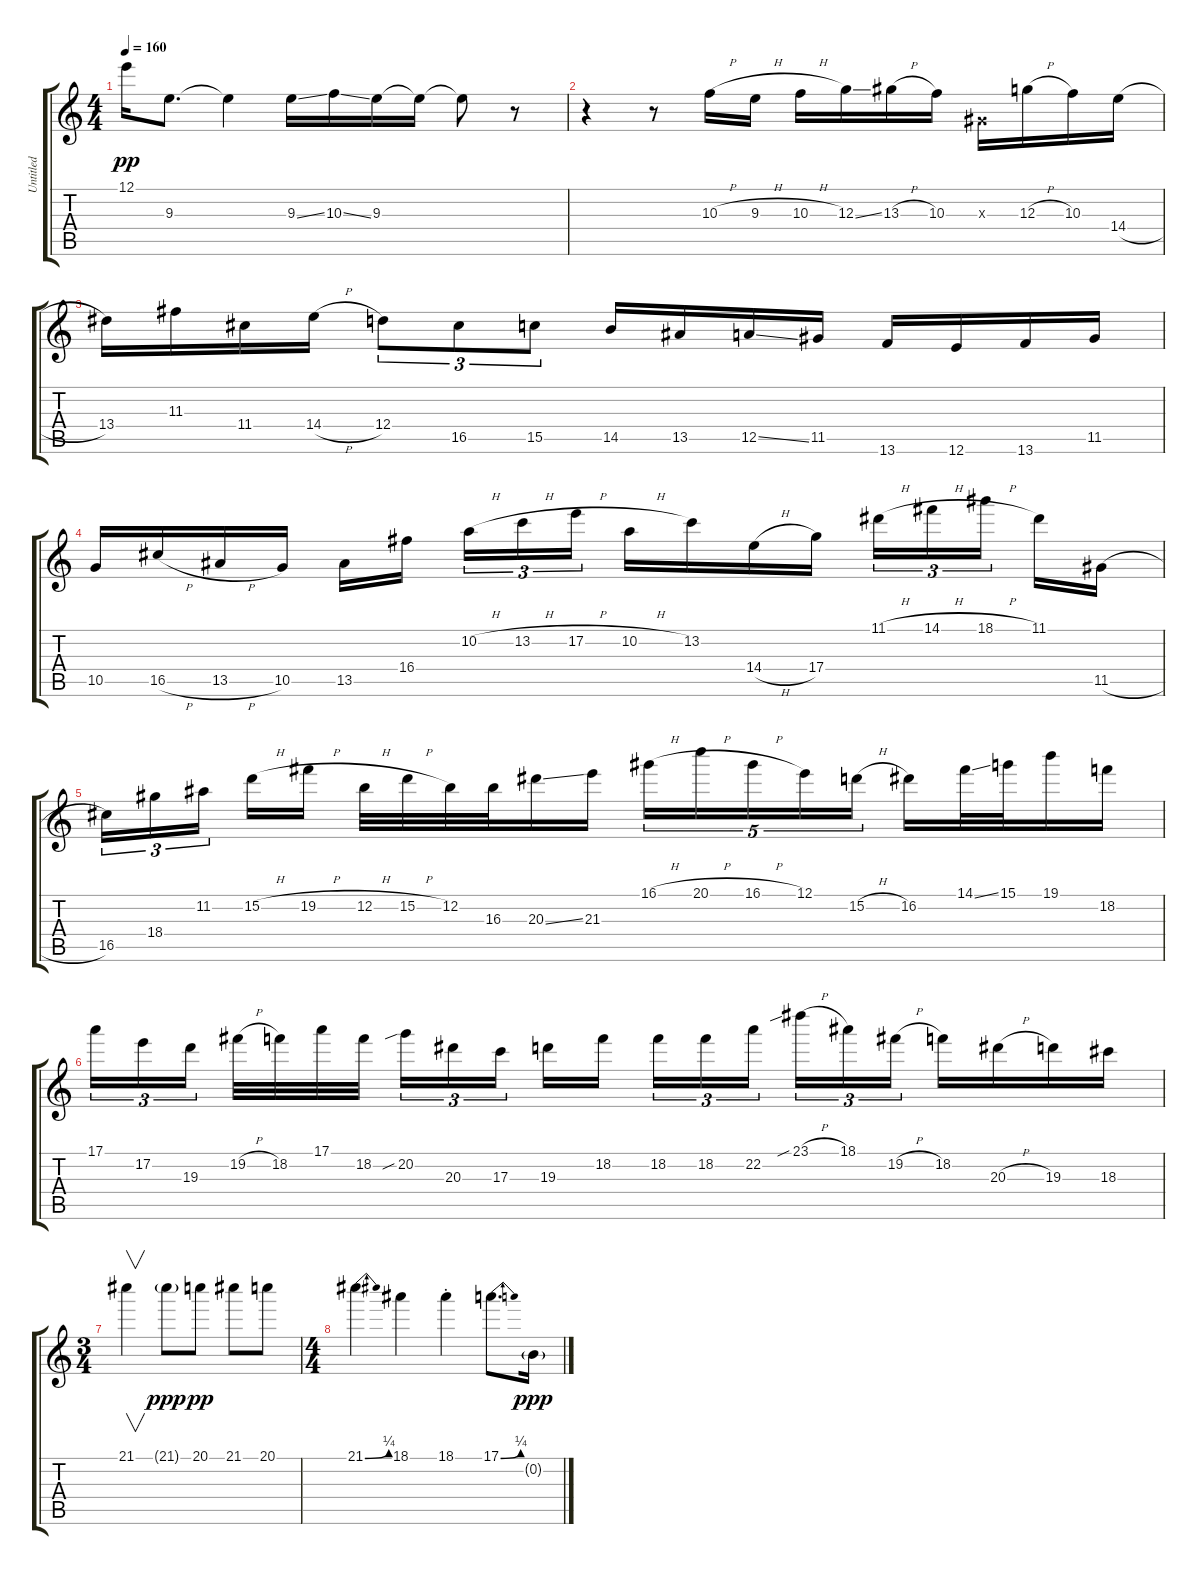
\track ("Untitled" "Untitled") {instrument distortionguitar}
\staff {score tabs}
\tuning (E4 B3 G3 D3 A2 E2) {hide}
\ts (4 4)
\tempo 160
\clef g2
\ks c
12.1{t}.16{dy pp} 9.3.8{d} 9.3{t}.4 9.3{ss}.16 10.3{ss}.16 9.3.16 9.3{t}.16 9.3{t}.8 r.8 |
r.4 r.8 10.3{h}.16 9.3{h}.16 10.3{h}.16 12.3{ss}.16 13.3{h}.16 10.3.16 1.3{x}.16 12.3{h}.16 10.3.16 14.4{h}.16 |
13.4.16 11.3.16 11.4.16 14.4{h}.16 12.4.8{tu (3 2)} 16.5.8{tu (3 2)} 15.5.8{tu (3 2)} 14.5.16 13.5.16 12.5{ss}.16 11.5.16 13.6.16 12.6.16 13.6.16 11.5.16 |
10.5.16 16.5{h}.16 13.5{h}.16 10.5.16 13.5.16 16.4.16{beam splitsecondary} 10.2{h}.16{tu (3 2)} 13.2{h}.16{tu (3 2)} 17.2{h}.16{tu (3 2)} 10.2{h}.16 13.2.16 14.4{h}.16 17.4.16 11.1{h}.16{tu (3 2)} 14.1{h}.16{tu (3 2)} 18.1{h}.16{tu (3 2) beam splitsecondary} 11.1.16 11.5{h}.16 |
16.5.16{tu (3 2)} 18.4.16{tu (3 2)} 11.2.16{tu (3 2) beam splitsecondary} 15.2{h}.16 19.2{h}.16 12.2{h}.32 15.2{h}.32 12.2.32 16.3.32 20.3{ss}.16 21.3.16 16.1{h}.16{tu (5 4)} 20.1{h}.16{tu (5 4)} 16.1{h}.16{tu (5 4)} 12.1.16{tu (5 4)} 15.2{h}.16{tu (5 4)} 16.2.16 14.1{ss}.32 15.1.32 19.1.16 18.2.16 |
17.1.16{tu (3 2)} 17.2.16{tu (3 2)} 19.3.16{tu (3 2) beam splitsecondary} 19.2{h}.32 18.2.32 17.1.32 18.2.32 20.2{sib}.16{tu (3 2)} 20.3.16{tu (3 2)} 17.3.16{tu (3 2) beam splitsecondary} 19.3.16 18.2.16 18.2.16{tu (3 2)} 18.2.16{tu (3 2)} 22.2.16{tu (3 2) beam splitsecondary} 23.1{sib h}.16{tu (3 2)} 18.1.16{tu (3 2)} 19.2{h}.16{tu (3 2)} 18.2.16 20.3{h}.16 19.3.16 18.3.16 |
\ts (3 4)
21.1.4{v} 21.1{g}.8{dy ppp} 20.1.8{dy pp} 21.1.8 20.1.8 |
\ts (4 4)
21.1{be (bend 0 0 60 1)}.4 18.1.4 18.1{st}.4 17.1{be (bend 0 0 60 1)}.8{d} 0.2{g}.16{dy ppp}
